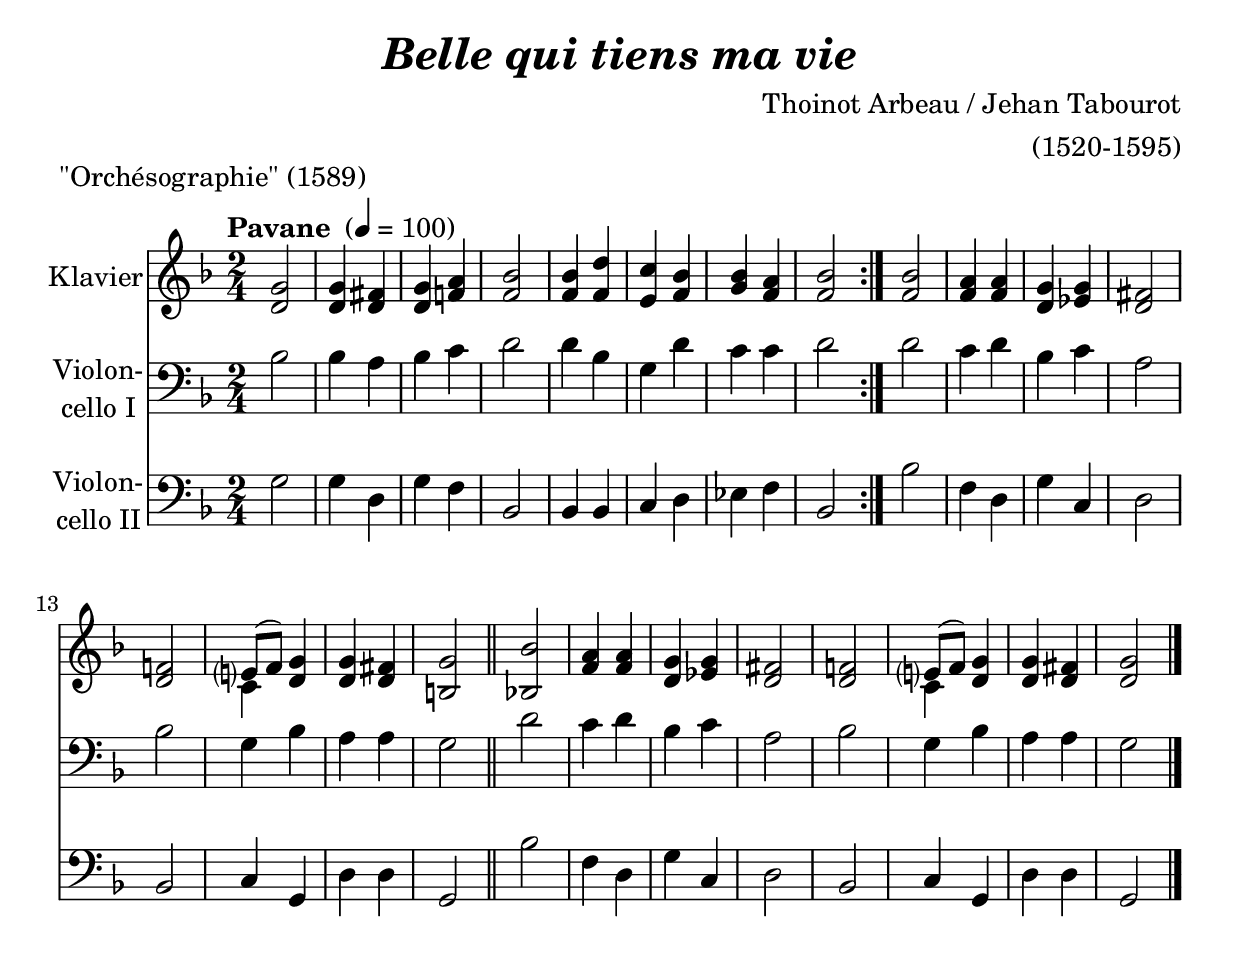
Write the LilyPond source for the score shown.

\version "2.18.2"
\include "deutsch.ly"

#(set-global-staff-size 24)

\header {
  title     = \markup \bold \italic "Belle qui tiens ma vie"
  composer  = "Thoinot Arbeau / Jehan Tabourot"
  arranger  = "(1520-1595)"
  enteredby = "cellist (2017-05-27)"
  piece     = "\"Orchésographie\" (1589)"
}

voiceconsts = {
  \key f \major
  \time 2/4
  \clef "bass"
  \numericTimeSignature
%  \compressFullBarRests
  \tempo "Pavane " 4=100
}

mifl= "oboe"
% mist = "string ensemble 1"
mist = "trumpet"
miva = "pizzicato strings"
%miba = "bassoon"
%miba = "drawbar organ"
miba = "cello"
%miba = "trombone"
%miba = "tuba"
mikl = "harpsichord"
% mikl = "accordion"

va = \relative c' {
  \voiceconsts
  \clef "treble"
  
  \repeat volta 2 {
    <d g>2
    <d g>4 <d fis>
    <d g> <f! a>
    <f b>2
    <f b>4 <f d'>
    <e c'> <f b>
    <g b> <f a>
    <f b>2
  }
  <f b>
  <f a>4 <f a>
  <d g> <es g>
  <d fis>2
  <d f!>

  << { e?8( f) } \\ c4 >> <d g>
  <d g> <d fis>
  <h g'>2 \bar "||"
  <b! b'>2
  <f' a>4 <f a>
  <d g> <es g>
  <d fis>2
  <d f!>
  << { e?8( f) } \\ c4 >> <d g>
  <d g> <d fis>
  <d g>2 \bar "|."
}

vb = \relative c' {
  \voiceconsts
  
  \repeat volta 2 {
    b2
    b4 a
    b c
    d2
    d4 b
    g d'
    c c
    d2
  }
  d c4 d
  b c
  a2
  b

  g4 b
  a a
  g2 \bar "||"
  d'
  c4 d
  b c
  a2
  b
  g4 b
  a a
  g2 \bar "|."
}

vc = \relative c' {
  \voiceconsts
  
  \repeat volta 2 {
    g2
    g4 d
    g f
    b,2
    b4 b
    c d
    es f
    b,2
  }
  b'
  f4 d
  g c,
  d2 b

  c4 g
  d' d
  g,2 \bar "||"
  b'
  f4 d
  g c,
  d2
  b
  c4 g
  d' d
  g,2 \bar "|."
}


music = <<
      \new Staff {
        \set Staff.midiInstrument = \mikl
        \set Staff.instrumentName = \markup \center-column { "Klavier" }
        \transpose f f { \va }
      }

      \new Staff {
        \set Staff.midiInstrument = \miba
        \set Staff.instrumentName = \markup \center-column { "Violon-" "cello I" }
        \transpose f f { \vb }
      }

      \new Staff {
        \set Staff.midiInstrument = \miba
        \set Staff.instrumentName = \markup \center-column { "Violon-" "cello II" }
        \transpose f f { \vc }
      }
>>

\book {
  \score {
   \music
    \layout {}
  }

  \score {
    \unfoldRepeats \music

    \midi {
      \context {
        \Score
      }
    }
  }
}
